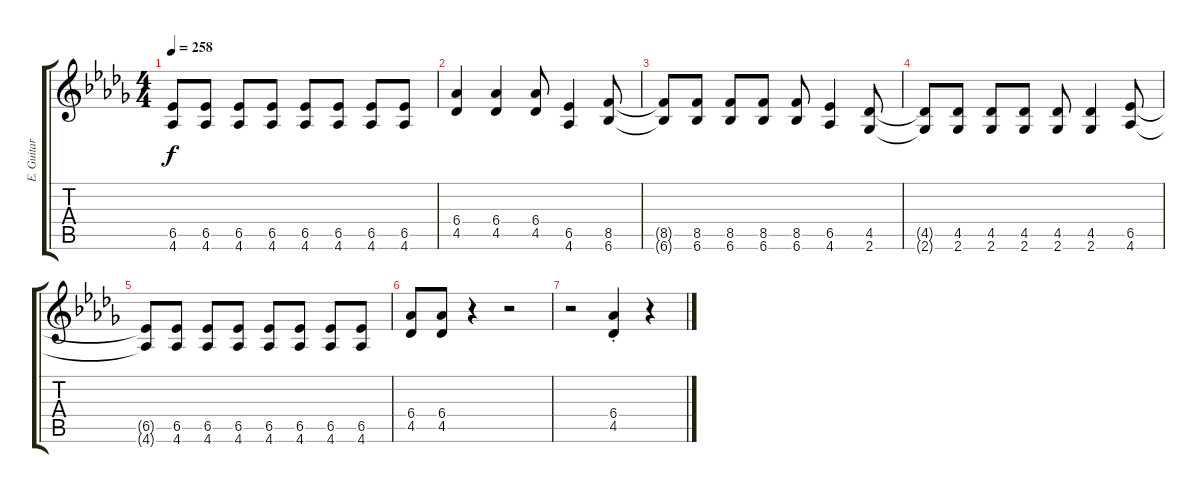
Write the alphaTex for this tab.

\track ("E. Guitar II" "E. Guitar ") {instrument overdrivenguitar}
\staff {score tabs}
\tuning (E4 B3 G3 D3 A2 E2) {hide}
\ts (4 4)
\tempo 258
\clef g2
\ks db
(6.5{t} 4.6{t}).8{dy f} (6.5 4.6).8 (6.5 4.6).8 (6.5 4.6).8 (6.5 4.6).8 (6.5 4.6).8 (6.5 4.6).8 (6.5 4.6).8 |
(6.4 4.5).4 (6.4 4.5).4 (6.4 4.5).8 (6.5 4.6).4 (8.5 6.6).8 |
(8.5{t} 6.6{t}).8 (8.5 6.6).8 (8.5 6.6).8 (8.5 6.6).8 (8.5 6.6).8 (6.5 4.6).4 (4.5 2.6).8 |
(4.5{t} 2.6{t}).8 (4.5 2.6).8 (4.5 2.6).8 (4.5 2.6).8 (4.5 2.6).8 (4.5 2.6).4 (6.5 4.6).8 |
(6.5{t} 4.6{t}).8 (6.5 4.6).8 (6.5 4.6).8 (6.5 4.6).8 (6.5 4.6).8 (6.5 4.6).8 (6.5 4.6).8 (6.5 4.6).8 |
(6.4 4.5).8 (6.4 4.5).8 r.4 r.2 |
r.2 (6.4{st} 4.5{st}).4 r.4
